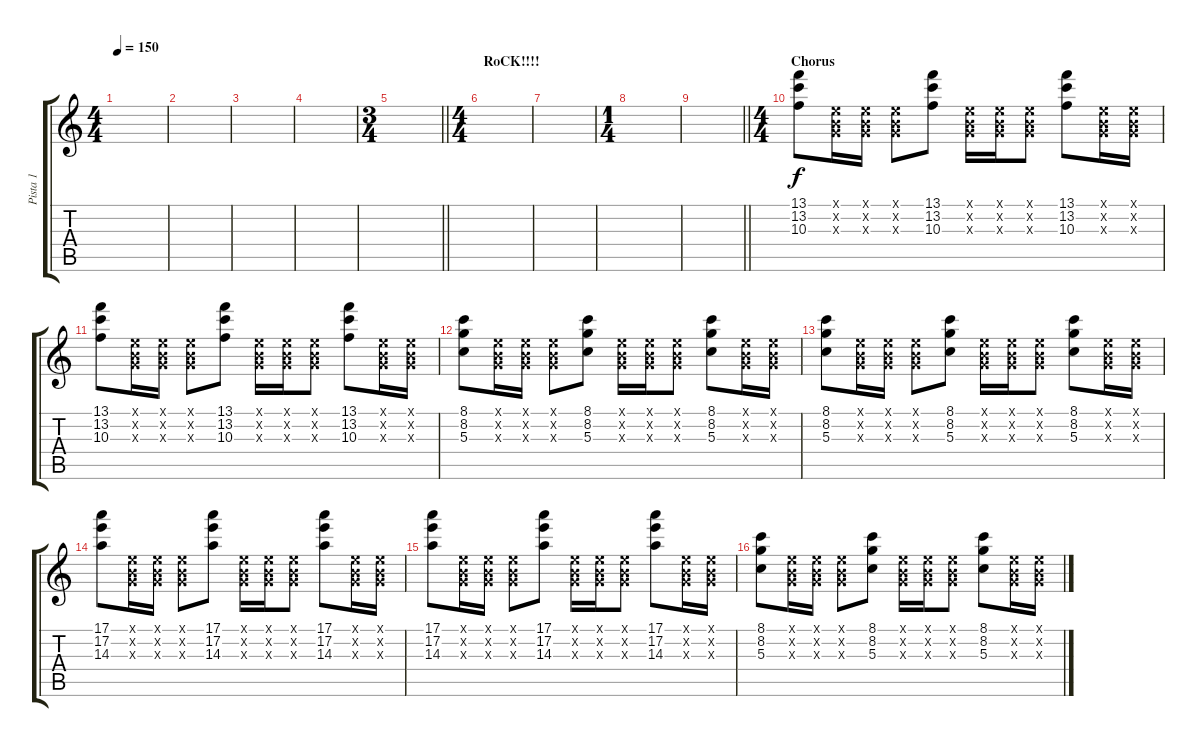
\track ("Pista 1" "Pista 1") {instrument distortionguitar}
\staff {score tabs}
\tuning (E4 B3 G3 D3 A2 E2) {hide}
\ts (4 4)
\tempo 150
\clef g2
\ks c
|
|
|
|
\ts (3 4)
\barLineRight lightlight
|
\ts (4 4)
\section ("" "RoCK!!!!")
|
|
\ts (1 4)
|
\barLineRight lightlight
|
\ts (4 4)
\section ("" "Chorus")
(13.1 13.2 10.3).8 (0.1{x} 0.2{x} 0.3{x}).16 (0.1{x} 0.2{x} 0.3{x}).16 (0.1{x} 0.2{x} 0.3{x}).8 (13.1 13.2 10.3).8 (0.1{x} 0.2{x} 0.3{x}).16 (0.1{x} 0.2{x} 0.3{x}).16 (0.1{x} 0.2{x} 0.3{x}).8 (13.1 13.2 10.3).8 (0.1{x} 0.2{x} 0.3{x}).16 (0.1{x} 0.2{x} 0.3{x}).16 |
(13.1 13.2 10.3).8 (0.1{x} 0.2{x} 0.3{x}).16 (0.1{x} 0.2{x} 0.3{x}).16 (0.1{x} 0.2{x} 0.3{x}).8 (13.1 13.2 10.3).8 (0.1{x} 0.2{x} 0.3{x}).16 (0.1{x} 0.2{x} 0.3{x}).16 (0.1{x} 0.2{x} 0.3{x}).8 (13.1 13.2 10.3).8 (0.1{x} 0.2{x} 0.3{x}).16 (0.1{x} 0.2{x} 0.3{x}).16 |
(8.1 8.2 5.3).8 (0.1{x} 0.2{x} 0.3{x}).16 (0.1{x} 0.2{x} 0.3{x}).16 (0.1{x} 0.2{x} 0.3{x}).8 (8.1 8.2 5.3).8 (0.1{x} 0.2{x} 0.3{x}).16 (0.1{x} 0.2{x} 0.3{x}).16 (0.1{x} 0.2{x} 0.3{x}).8 (8.1 8.2 5.3).8 (0.1{x} 0.2{x} 0.3{x}).16 (0.1{x} 0.2{x} 0.3{x}).16 |
(8.1 8.2 5.3).8 (0.1{x} 0.2{x} 0.3{x}).16 (0.1{x} 0.2{x} 0.3{x}).16 (0.1{x} 0.2{x} 0.3{x}).8 (8.1 8.2 5.3).8 (0.1{x} 0.2{x} 0.3{x}).16 (0.1{x} 0.2{x} 0.3{x}).16 (0.1{x} 0.2{x} 0.3{x}).8 (8.1 8.2 5.3).8 (0.1{x} 0.2{x} 0.3{x}).16 (0.1{x} 0.2{x} 0.3{x}).16 |
(17.1 17.2 14.3).8 (0.1{x} 0.2{x} 0.3{x}).16 (0.1{x} 0.2{x} 0.3{x}).16 (0.1{x} 0.2{x} 0.3{x}).8 (17.1 17.2 14.3).8 (0.1{x} 0.2{x} 0.3{x}).16 (0.1{x} 0.2{x} 0.3{x}).16 (0.1{x} 0.2{x} 0.3{x}).8 (17.1 17.2 14.3).8 (0.1{x} 0.2{x} 0.3{x}).16 (0.1{x} 0.2{x} 0.3{x}).16 |
(17.1 17.2 14.3).8 (0.1{x} 0.2{x} 0.3{x}).16 (0.1{x} 0.2{x} 0.3{x}).16 (0.1{x} 0.2{x} 0.3{x}).8 (17.1 17.2 14.3).8 (0.1{x} 0.2{x} 0.3{x}).16 (0.1{x} 0.2{x} 0.3{x}).16 (0.1{x} 0.2{x} 0.3{x}).8 (17.1 17.2 14.3).8 (0.1{x} 0.2{x} 0.3{x}).16 (0.1{x} 0.2{x} 0.3{x}).16 |
(8.1 8.2 5.3).8 (0.1{x} 0.2{x} 0.3{x}).16 (0.1{x} 0.2{x} 0.3{x}).16 (0.1{x} 0.2{x} 0.3{x}).8 (8.1 8.2 5.3).8 (0.1{x} 0.2{x} 0.3{x}).16 (0.1{x} 0.2{x} 0.3{x}).16 (0.1{x} 0.2{x} 0.3{x}).8 (8.1 8.2 5.3).8 (0.1{x} 0.2{x} 0.3{x}).16 (0.1{x} 0.2{x} 0.3{x}).16
